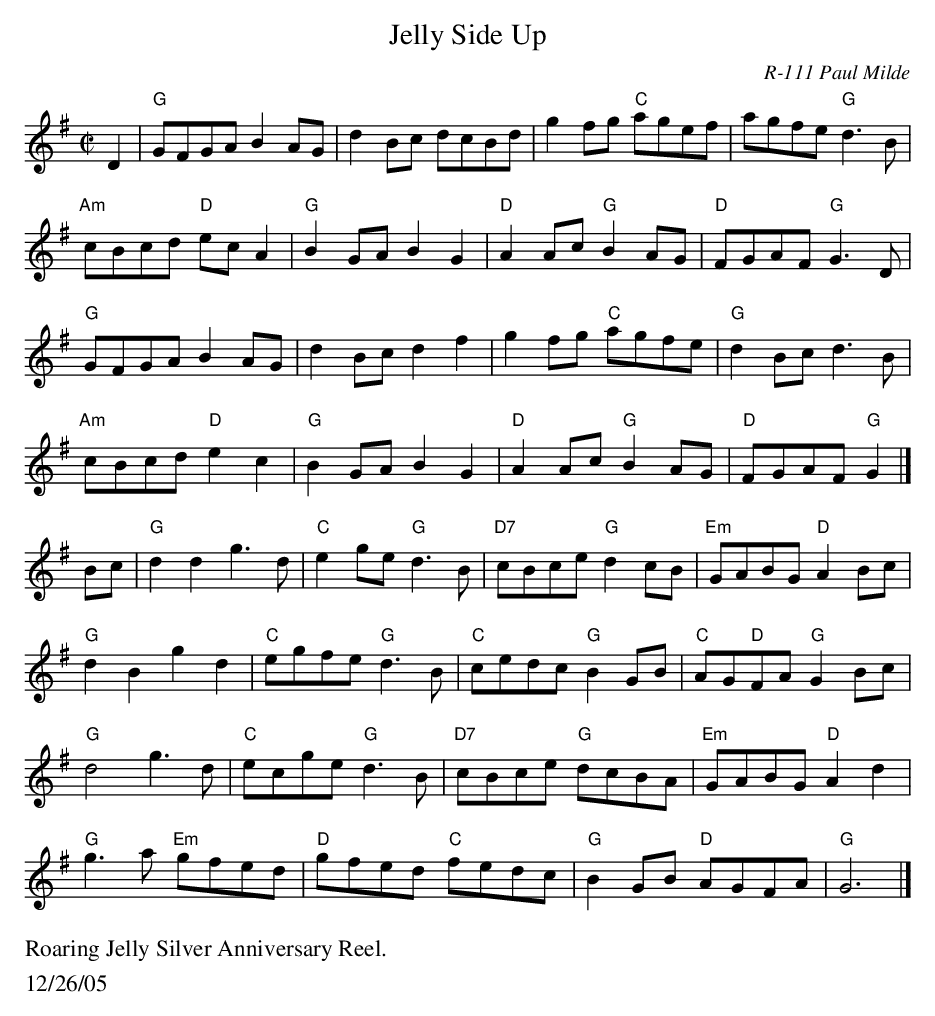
X:1
T: Jelly Side Up
C: R-111 Paul Milde
M: C|
K: G
D2| "G"GFGA B2AG| d2Bc dcBd| g2fg "C"agef| agfe "G"d3B|
   "Am"cBcd "D"ecA2| "G"B2GA B2G2| "D"A2Ac "G"B2AG| "D"FGAF "G"G3D|
    "G"GFGA B2AG| d2Bc d2f2| g2fg "C"agfe| "G"d2Bc d3B|
   "Am"cBcd "D"e2c2| "G"B2GA B2G2| "D"A2Ac "G"B2AG| "D"FGAF "G"G2|]
\
Bc| "G"d2d2 g3d| "C"e2ge "G"d3B| "D7"cBce "G"d2cB| "Em"GABG "D"A2Bc|
    "G"d2B2 g2d2| "C"egfe "G"d3B| "C"cedc "G"B2GB| "C"AG"D"FA "G"G2Bc|
    "G"d4 g3d| "C"ecge "G"d3B| "D7"cBce "G"dcBA| "Em"GABG "D"A2d2|
    "G"g3a "Em"gfed| "D"gfed "C"fedc| "G"B2GB "D"AGFA| "G"G6 |]
